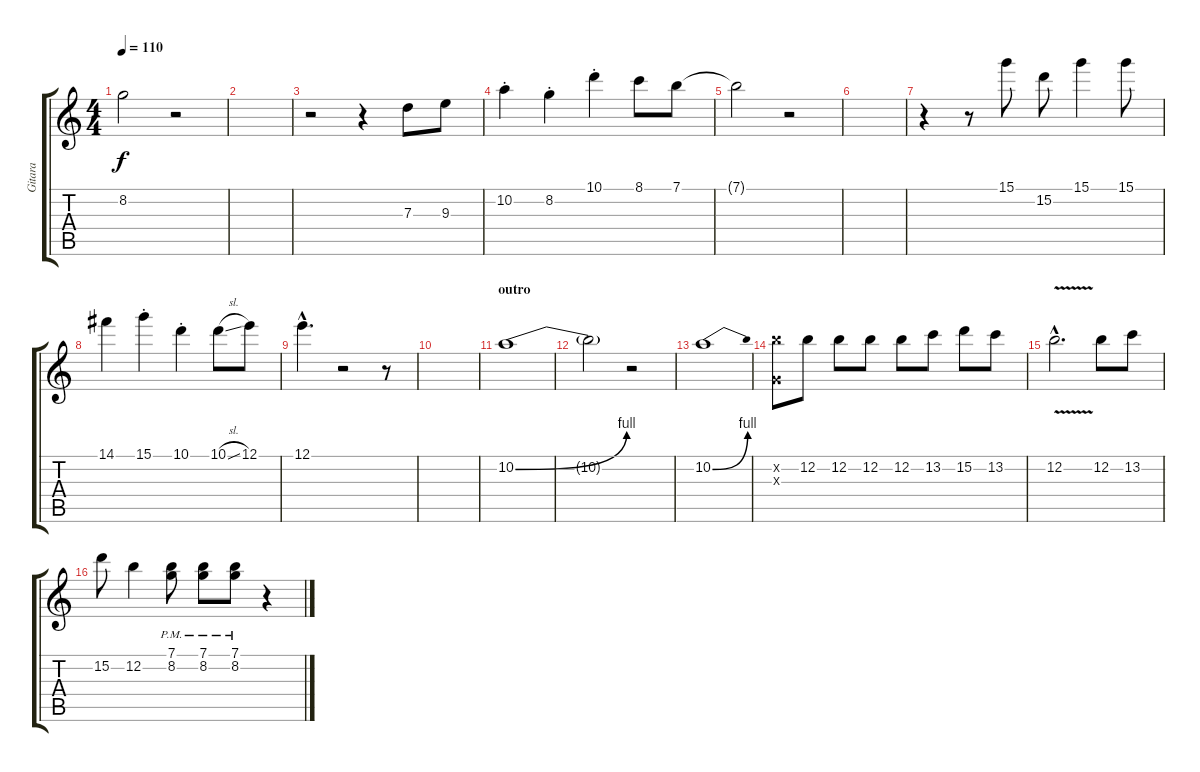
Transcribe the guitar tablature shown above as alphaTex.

\track ("Gitara" "Gitara") {instrument overdrivenguitar}
\staff {score tabs}
\tuning (E4 B3 G3 D3 A2 E2) {hide}
\ts (4 4)
\tempo 110
\clef g2
\ks c
8.2{t}.2{dy f} r.2 |
|
r.2 r.4 7.3.8 9.3.8 |
10.2{st}.4 8.2{st}.4 10.1{st}.4 8.1.8 7.1.8 |
7.1{t}.2 r.2 |
|
r.4 r.8 15.1.8 15.2.8 15.1.4 15.1.8 |
14.1.4 15.1{st}.4 10.1{st}.4 10.1{sl}.8 12.1.8 |
12.1{hac}.4{d} r.2 r.8 |
|
\section ("" "outro")
10.2{be (bend 0 0 60 4)}.1 |
10.2{t}.2 r.2 |
10.2{be (bend 0 0 60 4)}.1 |
(12.2{x} 0.3{x}).8{volume 15} 12.2.8 12.2.8 12.2.8 12.2.8 13.2.8 15.2.8 13.2.8 |
12.2{v hac}.2{d} 12.2.8 13.2.8 |
15.2.8 12.2.4 (7.1{pm} 8.2{pm}).8 (7.1{pm} 8.2{pm}).8 (7.1{pm} 8.2{pm}).8 r.4
